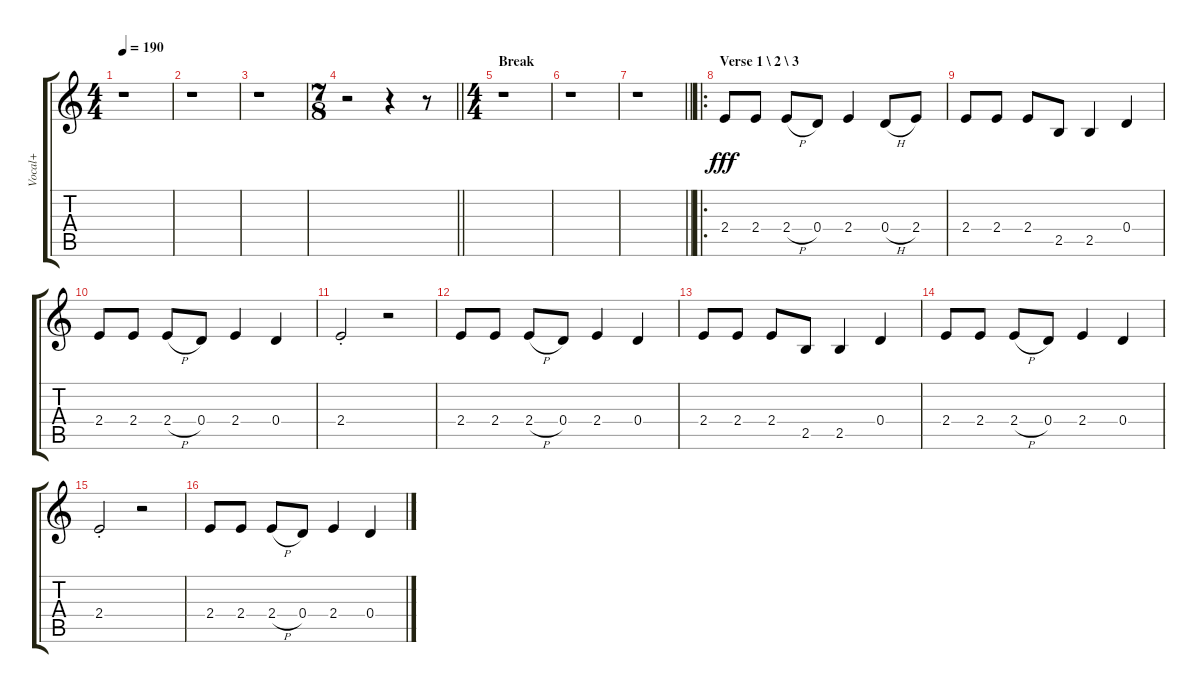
\track ("Vocal+" "Vocal+") {instrument acousticguitarsteel}
\staff {score tabs}
\tuning (E4 B3 G3 D3 A2 E2) {hide}
\ts (4 4)
\tempo 190
\clef g2
\ks c
r.1{dy f} |
r.1 |
r.1 |
\ts (7 8)
\barLineRight lightlight
r.2 r.4 r.8 |
\ts (4 4)
\section ("" "Break")
r.1 |
r.1 |
\barLineRight lightlight
r.1 |
\ro
\section ("" "Verse 1 \\ 2 \\ 3")
2.4.8{dy fff instrument lead2sawtooth} 2.4.8 2.4{h}.8 0.4.8 2.4.4 0.4{h}.8 2.4.8 |
2.4.8 2.4.8 2.4.8 2.5.8 2.5.4 0.4.4 |
2.4.8 2.4.8 2.4{h}.8 0.4.8 2.4.4 0.4.4 |
2.4{st}.2 r.2 |
2.4.8 2.4.8 2.4{h}.8 0.4.8 2.4.4 0.4.4 |
2.4.8 2.4.8 2.4.8 2.5.8 2.5.4 0.4.4 |
2.4.8 2.4.8 2.4{h}.8 0.4.8 2.4.4 0.4.4 |
2.4{st}.2 r.2 |
2.4.8 2.4.8 2.4{h}.8 0.4.8 2.4.4 0.4.4
